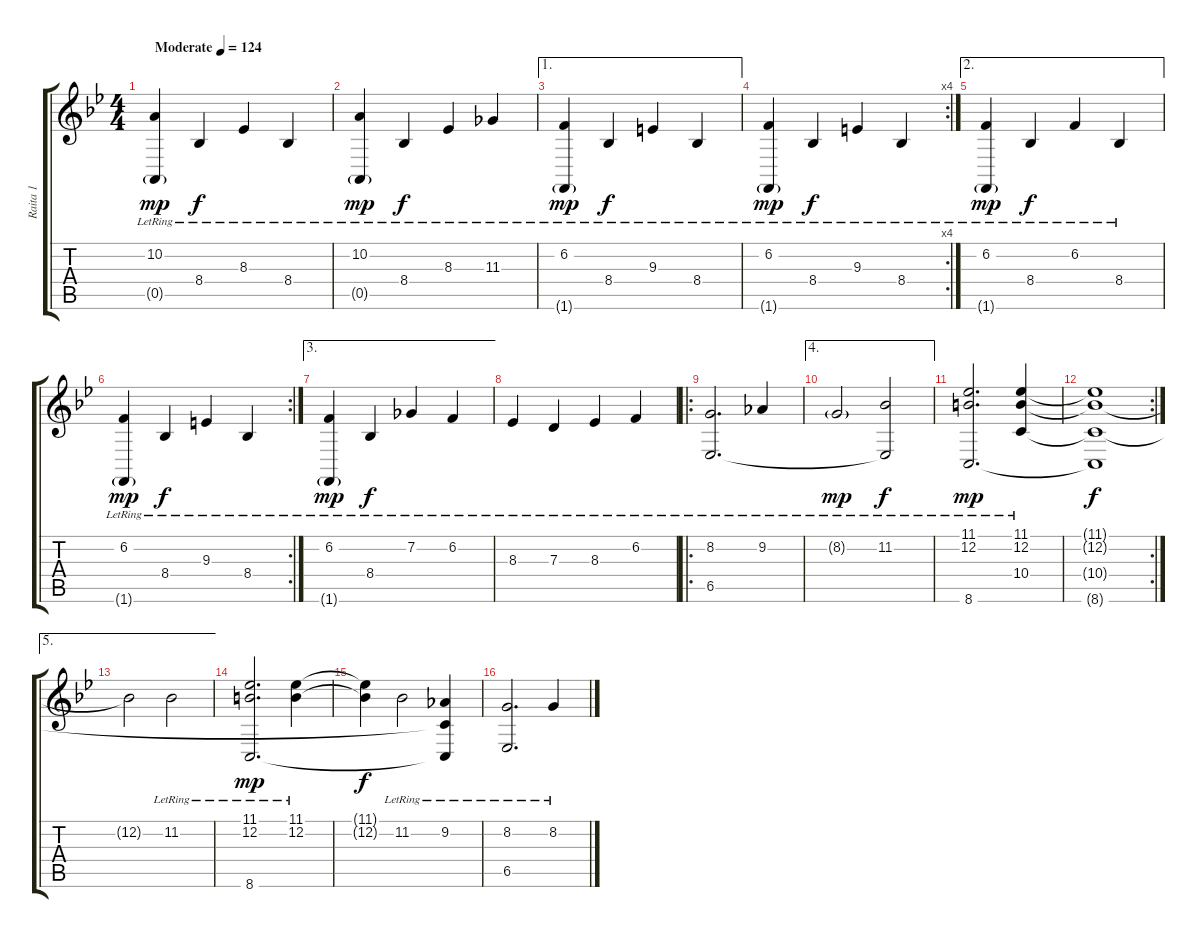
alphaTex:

\track ("Raita 1" "Raita 1") {instrument pad1newage}
\staff {score tabs}
\tuning (E4 B3 G3 D3 A2 E2) {hide}
\ts (4 4)
\tempo (124 "Moderate")
\clef g2
\ks gminor
(10.2{lr} 0.5{g lr}).4{dy mp instrument pad1newage} 8.4{lr}.4{dy f} 8.3{lr}.4 8.4{lr}.4 |
(10.2{lr} 0.5{g lr}).4{dy mp} 8.4{lr}.4{dy f} 8.3{lr}.4 11.3{lr}.4 |
\ae 1
(6.2{lr} 1.6{g lr}).4{dy mp} 8.4{lr}.4{dy f} 9.3{lr}.4 8.4{lr}.4 |
\rc 4
(6.2{lr} 1.6{g lr}).4{dy mp} 8.4{lr}.4{dy f} 9.3{lr}.4 8.4{lr}.4 |
\ae 2
(6.2{lr} 1.6{g lr}).4{dy mp} 8.4{lr}.4{dy f} 6.2{lr}.4 8.4{lr}.4 |
\rc 2
(6.2{lr} 1.6{g lr}).4{dy mp} 8.4{lr}.4{dy f} 9.3{lr}.4 8.4{lr}.4 |
\ae 3
(6.2{lr} 1.6{g lr}).4{dy mp} 8.4{lr}.4{dy f} 7.2{lr}.4 6.2{lr}.4 |
8.3{lr}.4 7.3{lr}.4 8.3{lr}.4 6.2{lr}.4 |
\ro
(8.2{lr} 6.5{lr}).2{d} 9.2{lr}.4 |
\ae 4
8.2{g lr}.2{dy mp} (11.2{lr} 6.5{t}).2{dy f} |
(11.1{lr} 12.2{lr} 8.6{lr}).2{d dy mp} (11.1{lr} 12.2{lr} 10.4{lr}).4 |
\rc 2
(11.1{t} 12.2{t} 10.4{t} 8.6{t}).1{dy f} |
\ae 5
12.2{t}.2 11.2{lr}.2 |
(11.1{lr} 12.2{lr} 8.6{lr}).2{d dy mp} (11.1{lr} 12.2{lr}).4 |
(11.1{t} 12.2{t}).4{dy f} 11.2{lr}.2 (9.2{lr} 10.4{t} 8.6{t}).4 |
(8.2{lr} 6.5{lr}).2{d} 8.2{lr}.4
